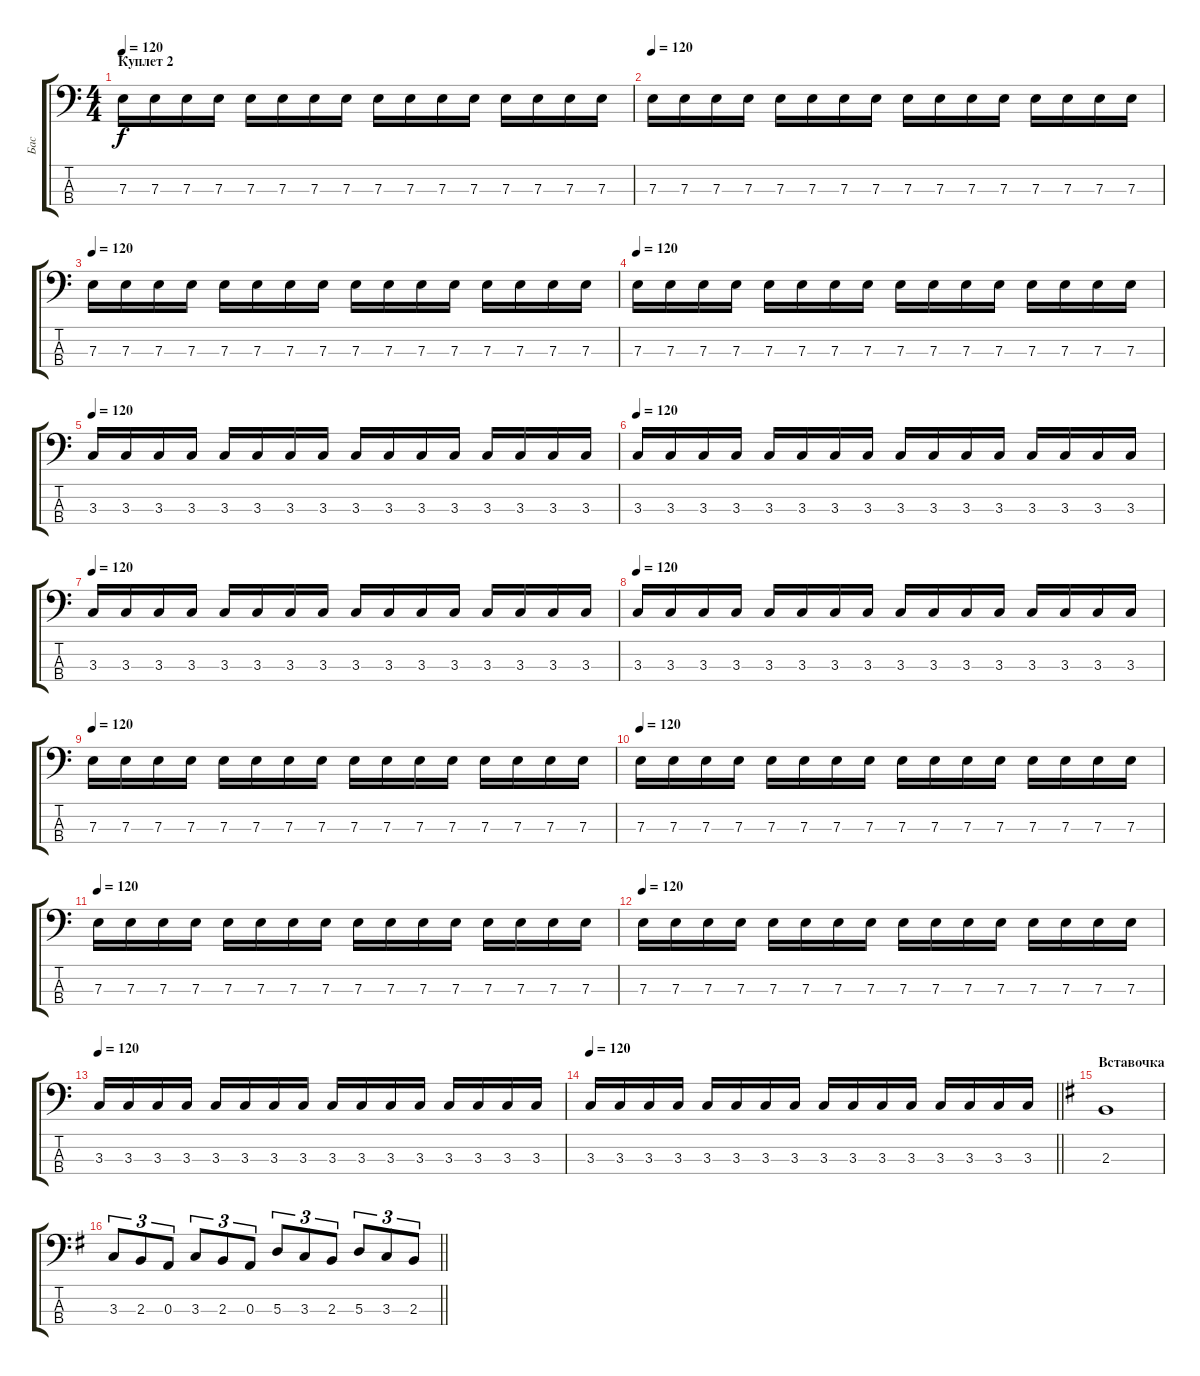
\track ("Бас" "Бас") {instrument electricbasspick}
\staff {score tabs}
\tuning (G2 D2 A1 E1) {hide}
\ts (4 4)
\section ("" "Куплет 2")
\tempo 120
\clef f4
\ks c
7.3.16{dy f} 7.3.16 7.3.16 7.3.16 7.3.16 7.3.16 7.3.16 7.3.16 7.3.16 7.3.16 7.3.16 7.3.16 7.3.16 7.3.16 7.3.16 7.3.16 |
\tempo 120
7.3.16 7.3.16 7.3.16 7.3.16 7.3.16 7.3.16 7.3.16 7.3.16 7.3.16 7.3.16 7.3.16 7.3.16 7.3.16 7.3.16 7.3.16 7.3.16 |
\tempo 120
7.3.16 7.3.16 7.3.16 7.3.16 7.3.16 7.3.16 7.3.16 7.3.16 7.3.16 7.3.16 7.3.16 7.3.16 7.3.16 7.3.16 7.3.16 7.3.16 |
\tempo 120
7.3.16 7.3.16 7.3.16 7.3.16 7.3.16 7.3.16 7.3.16 7.3.16 7.3.16 7.3.16 7.3.16 7.3.16 7.3.16 7.3.16 7.3.16 7.3.16 |
\tempo 120
3.3.16 3.3.16 3.3.16 3.3.16 3.3.16 3.3.16 3.3.16 3.3.16 3.3.16 3.3.16 3.3.16 3.3.16 3.3.16 3.3.16 3.3.16 3.3.16 |
\tempo 120
3.3.16 3.3.16 3.3.16 3.3.16 3.3.16 3.3.16 3.3.16 3.3.16 3.3.16 3.3.16 3.3.16 3.3.16 3.3.16 3.3.16 3.3.16 3.3.16 |
\tempo 120
3.3.16 3.3.16 3.3.16 3.3.16 3.3.16 3.3.16 3.3.16 3.3.16 3.3.16 3.3.16 3.3.16 3.3.16 3.3.16 3.3.16 3.3.16 3.3.16 |
\tempo 120
3.3.16 3.3.16 3.3.16 3.3.16 3.3.16 3.3.16 3.3.16 3.3.16 3.3.16 3.3.16 3.3.16 3.3.16 3.3.16 3.3.16 3.3.16 3.3.16 |
\tempo 120
7.3.16 7.3.16 7.3.16 7.3.16 7.3.16 7.3.16 7.3.16 7.3.16 7.3.16 7.3.16 7.3.16 7.3.16 7.3.16 7.3.16 7.3.16 7.3.16 |
\tempo 120
7.3.16 7.3.16 7.3.16 7.3.16 7.3.16 7.3.16 7.3.16 7.3.16 7.3.16 7.3.16 7.3.16 7.3.16 7.3.16 7.3.16 7.3.16 7.3.16 |
\tempo 120
7.3.16 7.3.16 7.3.16 7.3.16 7.3.16 7.3.16 7.3.16 7.3.16 7.3.16 7.3.16 7.3.16 7.3.16 7.3.16 7.3.16 7.3.16 7.3.16 |
\tempo 120
7.3.16 7.3.16 7.3.16 7.3.16 7.3.16 7.3.16 7.3.16 7.3.16 7.3.16 7.3.16 7.3.16 7.3.16 7.3.16 7.3.16 7.3.16 7.3.16 |
\tempo 120
3.3.16 3.3.16 3.3.16 3.3.16 3.3.16 3.3.16 3.3.16 3.3.16 3.3.16 3.3.16 3.3.16 3.3.16 3.3.16 3.3.16 3.3.16 3.3.16 |
\tempo 120
\barLineRight lightlight
3.3.16 3.3.16 3.3.16 3.3.16 3.3.16 3.3.16 3.3.16 3.3.16 3.3.16 3.3.16 3.3.16 3.3.16 3.3.16 3.3.16 3.3.16 3.3.16 |
\section ("" "Вставочка")
\ks g
2.3.1 |
\barLineRight lightlight
3.3.8{tu (3 2)} 2.3.8{tu (3 2)} 0.3.8{tu (3 2)} 3.3.8{tu (3 2)} 2.3.8{tu (3 2)} 0.3.8{tu (3 2)} 5.3.8{tu (3 2)} 3.3.8{tu (3 2)} 2.3.8{tu (3 2)} 5.3.8{tu (3 2)} 3.3.8{tu (3 2)} 2.3.8{tu (3 2)}
